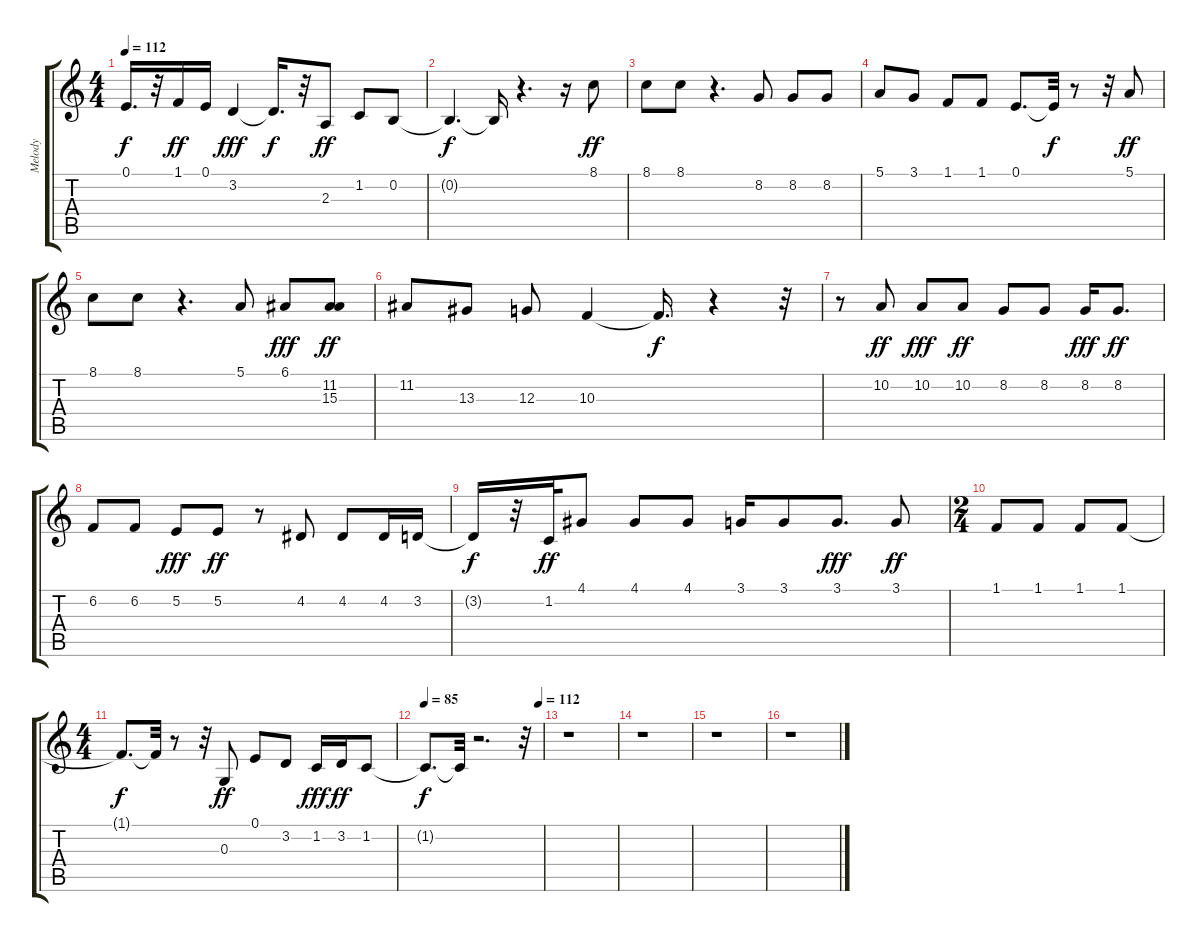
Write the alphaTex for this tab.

\track ("Melody" "Melody") {instrument flute}
\staff {score tabs}
\tuning (E4 B3 G3 D3 A2 E2) {hide}
\ts (4 4)
\tempo 112
\clef g2
\ks c
0.1{t}.16{d dy f} r.32 1.1.16{dy ff} 0.1.16 3.2.4{dy fff} 3.2{t}.16{d dy f} r.32 2.3.8{dy ff} 1.2.8 0.2.8 |
0.2{t}.4{d dy f} 0.2{t}.16 r.4{d} r.16 8.1.8{dy ff} |
8.1.8 8.1.8 r.4{d} 8.2.8 8.2.8 8.2.8 |
5.1.8 3.1.8 1.1.8 1.1.8 0.1.8{d} 0.1{t}.32{dy f} r.8 r.32 5.1.8{dy ff} |
8.1.8 8.1.8 r.4{d} 5.1.8 6.1.8{dy fff} (11.2 15.3).8{dy ff} |
11.2.8 13.3.8 12.3.8 10.3.4 10.3{t}.16{d dy f} r.4 r.32 |
r.8 10.2.8{dy ff} 10.2.8{dy fff} 10.2.8{dy ff} 8.2.8 8.2.8 8.2.16{dy fff} 8.2.8{d dy ff} |
6.2.8 6.2.8 5.2.8{dy fff} 5.2.8{dy ff} r.8 4.2.8 4.2.8 4.2.16 3.2.16 |
3.2{t}.16{dy f} r.32 1.2.32{dy ff} 4.1.8 4.1.8 4.1.8 3.1.16 3.1.8 3.1.8{d dy fff} 3.1.8{dy ff} |
\ts (2 4)
1.1.8 1.1.8 1.1.8 1.1.8 |
\ts (4 4)
1.1{t}.8{d dy f} 1.1{t}.32 r.8 r.32 0.3.8{dy ff} 0.1.8 3.2.8 1.2.16{dy fff} 3.2.16{dy ff} 1.2.8 |
\tempo 85
\tempo (112 0.96875)
1.2{t}.8{d dy f} 1.2{t}.32 r.2{d} r.32 |
r.1 |
r.1 |
r.1 |
r.1
